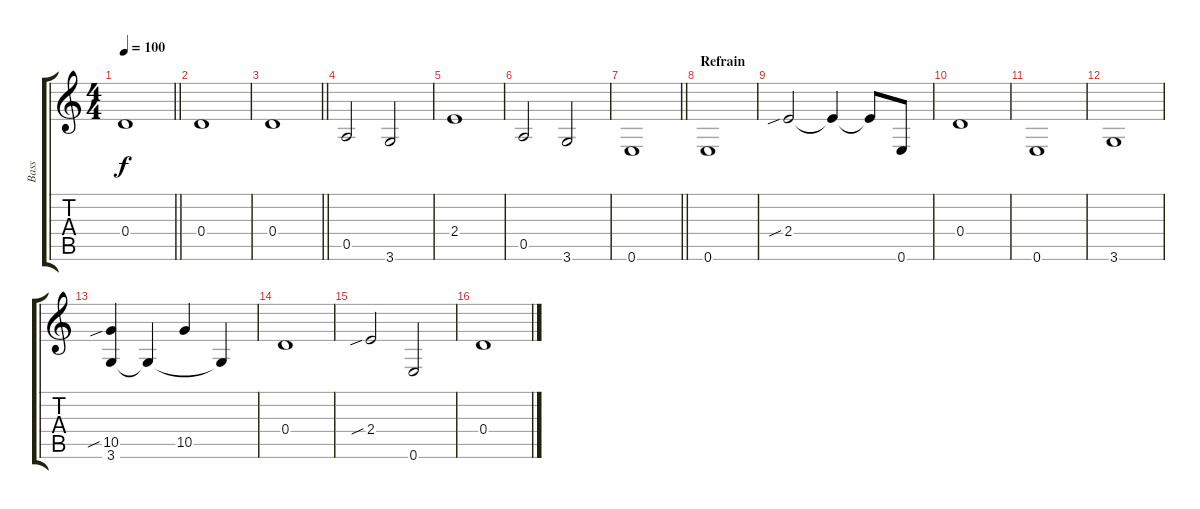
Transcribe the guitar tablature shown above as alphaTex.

\track ("Bass" "Bass") {instrument electricbassfinger}
\staff {score tabs}
\tuning (E4 B3 G3 D3 A2 E2) {hide}
\ts (4 4)
\tempo 100
\clef g2
\barLineRight lightlight
\ks c
0.4.1{dy f} |
0.4.1 |
\barLineRight lightlight
0.4.1 |
0.5.2 3.6.2 |
2.4.1 |
0.5.2 3.6.2 |
\barLineRight lightlight
0.6.1 |
\section ("" "Refrain ")
0.6.1 |
2.4{sib}.2 2.4{t}.4 2.4{t}.8 0.6.8 |
0.4.1 |
0.6.1 |
3.6.1 |
(10.5{sib} 3.6).4 3.6{t}.4 10.5.4 3.6{t}.4 |
0.4.1 |
2.4{sib}.2 0.6.2 |
0.4.1
